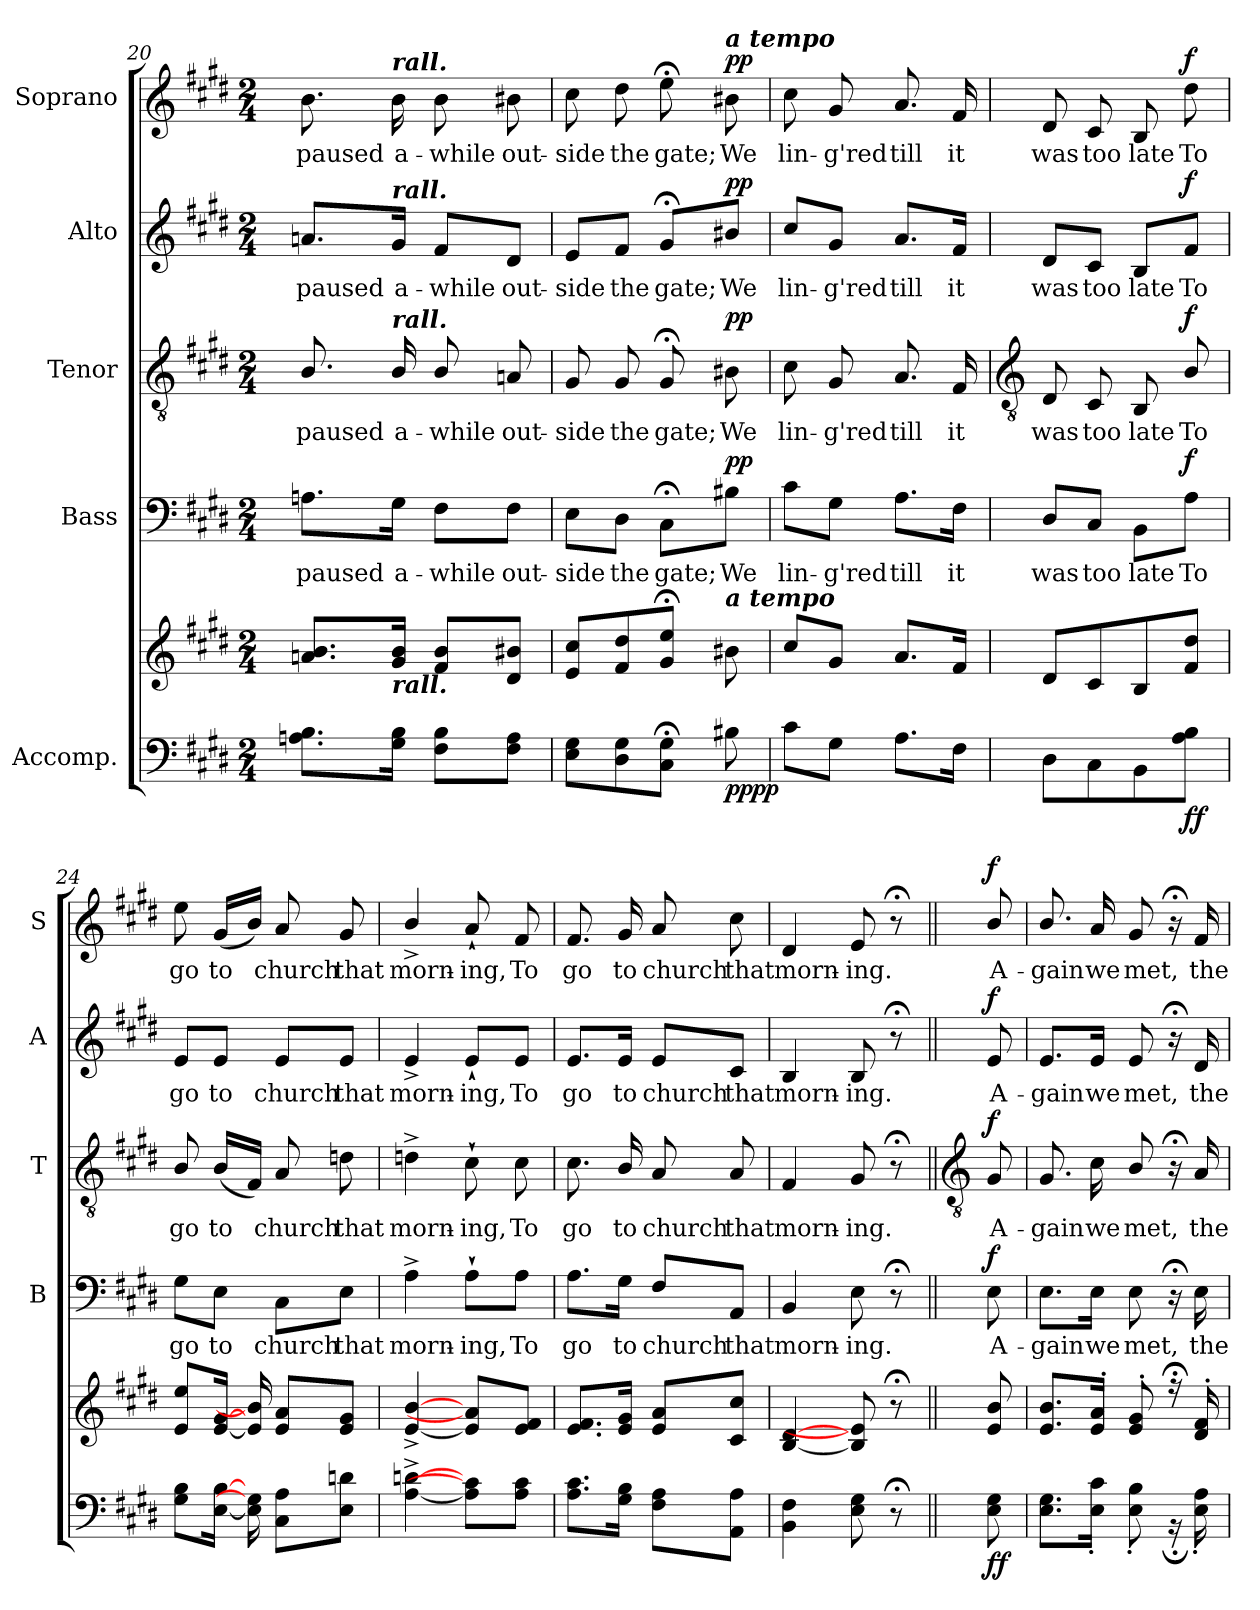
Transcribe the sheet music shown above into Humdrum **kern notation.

**kern	**kern	**dynam	**kern	**text	**dynam	**kern	**text	**dynam	**kern	**text	**dynam	**kern	**text	**dynam
*part5	*part5	*part5	*part4	*part4	*part4	*part3	*part3	*part3	*part2	*part2	*part2	*part1	*part1	*part1
*staff6	*staff5	*staff5/6	*staff4	*staff4	*staff4	*staff3	*staff3	*staff3	*staff2	*staff2	*staff2	*staff1	*staff1	*staff1
*I"Accomp.	*	*	*I"Bass	*	*	*I"Tenor	*	*	*I"Alto	*	*	*I"Soprano	*	*
*	*	*	*I'B	*	*	*I'T	*	*	*I'A	*	*	*I'S	*	*
*clefF4	*clefG2	*	*clefF4	*	*	*clefGv2	*	*	*clefG2	*	*	*clefG2	*	*
*k[f#c#g#d#]	*k[f#c#g#d#]	*	*k[f#c#g#d#]	*	*	*k[f#c#g#d#]	*	*	*k[f#c#g#d#]	*	*	*k[f#c#g#d#]	*	*
*E:	*E:	*	*E:	*	*	*E:	*	*	*E:	*	*	*E:	*	*
*M2/4	*M2/4	*	*M2/4	*	*	*M2/4	*	*	*M2/4	*	*	*M2/4	*	*
=20	=20	=20	=20	=20	=20	=20	=20	=20	=20	=20	=20	=20	=20	=20
!	!	!	!	!LO:LY:b	!	!	!LO:LY:b	!	!	!LO:LY:b	!	!	!LO:LY:b	!
8.An 8.BL	8.an 8.bL	.	8.An\L	paused	.	8.B/	paused	.	8.an/L	paused	.	8.b	paused	.
!	!	!	!	!	!	!	!	!	!	!	!	!LO:TX:a:Bi:t=rall.	!	!
!	!	!	!	!	!	!	!	!	!LO:TX:a:Bi:t=rall.	!	!	!	!	!
!	!	!	!	!	!	!LO:TX:a:Bi:t=rall.	!	!	!	!	!	!	!	!
!	!LO:TX:b:Bi:t=rall.	!	!	!	!	!	!	!	!	!	!	!	!	!
!	!	!	!	!LO:LY:b	!	!	!LO:LY:b	!	!	!LO:LY:b	!	!	!LO:LY:b	!
16G# 16BJ	16g# 16bJ	.	16G#\Jk	a-	.	16B/	a-	.	16g#/Jk	a-	.	16b	a-	.
!	!	!	!	!LO:LY:b	!	!	!LO:LY:b	!	!	!LO:LY:b	!	!	!LO:LY:b	!
8F# 8BL	8f# 8bL	.	8F#\L	-while	.	8B/	-while	.	8f#/L	-while	.	8b	-while	.
!	!	!	!	!LO:LY:b	!	!	!LO:LY:b	!	!	!LO:LY:b	!	!	!LO:LY:b	!
8F# 8AJ	8d# 8b#XJ	.	8F#\J	out-	.	8An	out-	.	8d#/J	out-	.	8b#X	out-	.
=21	=21	=21	=21	=21	=21	=21	=21	=21	=21	=21	=21	=21	=21	=21
!	!	!	!	!LO:LY:b	!	!	!LO:LY:b	!	!	!LO:LY:b	!	!	!LO:LY:b	!
8E 8G#L	8e 8cc#L	.	8E\L	-side	.	8G#	-side	.	8e/L	-side	.	8cc#	-side	.
!	!	!	!	!LO:LY:b	!	!	!LO:LY:b	!	!	!LO:LY:b	!	!	!LO:LY:b	!
8D# 8G#	8f# 8dd#	.	8D#\J	the	.	8G#	the	.	8f#/J	the	.	8dd#	the	.
!	!	!	!	!LO:LY:b	!	!	!LO:LY:b	!	!	!LO:LY:b	!	!	!LO:LY:b	!
8C#; 8G#;J	8g#;< 8ee;<J	.	8C#;<\L	gate;	.	8G#;<	gate;	.	8g#;</L	gate;	.	8ee;<	gate;	.
!	!	!	!	!	!	!	!	!	!	!	!	!LO:TX:a:Bi:t=a tempo	!	!
!	!LO:TX:a:Bi:t=a tempo	!	!	!	!	!	!	!	!	!	!	!	!	!
!	!	!LO:DY:b=2	!	!LO:LY:b	!	!	!LO:LY:b	!	!	!LO:LY:b	!	!	!LO:LY:b	!
!	!	!LO:DY:n=1:b	!	!	!LO:DY:b	!	!	!LO:DY:b	!	!	!LO:DY:b	!	!	!LO:DY:b
8B#X	8b#X	pp pp	8B#X\J	We	pp	8B#X	We	pp	8b#X/J	We	pp	8b#X	We	pp
=22	=22	=22	=22	=22	=22	=22	=22	=22	=22	=22	=22	=22	=22	=22
!	!	!	!	!LO:LY:b	!	!	!LO:LY:b	!	!	!LO:LY:b	!	!	!LO:LY:b	!
8c#L	8cc#L	.	8c#\L	lin-	.	8c#	lin-	.	8cc#/L	lin-	.	8cc#	lin-	.
!	!	!	!	!LO:LY:b	!	!	!LO:LY:b	!	!	!LO:LY:b	!	!	!LO:LY:b	!
8G#J	8g#J	.	8G#\J	-g'red	.	8G#	-g'red	.	8g#/J	-g'red	.	8g#	-g'red	.
!	!	!	!	!LO:LY:b	!	!	!LO:LY:b	!	!	!LO:LY:b	!	!	!LO:LY:b	!
8.AL	8.aL	.	8.A\L	till	.	8.A	till	.	8.a/L	till	.	8.a	till	.
!	!	!	!	!LO:LY:b	!	!	!LO:LY:b	!	!	!LO:LY:b	!	!	!LO:LY:b	!
16F#J	16f#J	.	16F#\Jk	it	.	16F#	it	.	16f#/Jk	it	.	16f#	it	.
!!LO:LB:g=z
=23	=23	=23	=23	=23	=23	=23	=23	=23	=23	=23	=23	=23	=23	=23
*	*	*	*	*	*	*clefGv2	*	*	*	*	*	*	*	*
!	!	!	!	!LO:LY:b	!	!	!LO:LY:b	!	!	!LO:LY:b	!	!	!LO:LY:b	!
8D#L	8d#L	.	8D#/L	was	.	8D#	was	.	8d#/L	was	.	8d#	was	.
!	!	!	!	!LO:LY:b	!	!	!LO:LY:b	!	!	!LO:LY:b	!	!	!LO:LY:b	!
8C#	8c#	.	8C#/J	too	.	8C#	too	.	8c#/J	too	.	8c#	too	.
!	!	!	!	!LO:LY:b	!	!	!LO:LY:b	!	!	!LO:LY:b	!	!	!LO:LY:b	!
8BB	8B	.	8BB\L	late	.	8BB	late	.	8B/L	late	.	8B	late	.
!	!	!LO:DY:b=2	!	!LO:LY:b	!	!	!LO:LY:b	!	!	!LO:LY:b	!	!	!LO:LY:b	!
!	!	!LO:DY:n=1:b	!	!	!LO:DY:b	!	!	!LO:DY:b	!	!	!LO:DY:b	!	!	!LO:DY:b
8A 8BJ	8f# 8dd#J	f f	8A\J	To	f	8B/	To	f	8f#/J	To	f	8dd#	To	f
=24	=24	=24	=24	=24	=24	=24	=24	=24	=24	=24	=24	=24	=24	=24
!	!	!	!	!LO:LY:b	!	!	!LO:LY:b	!	!	!LO:LY:b	!	!	!LO:LY:b	!
8G# 8BL	8e 8eeL	.	8G#\L	go	.	8B/	go	.	8e/L	go	.	8ee	go	.
!	!	!	!	!LO:LY:b	!	!	!LO:LY:b	!	!	!LO:LY:b	!	!	!LO:LY:b	!
[16E [16BJ	[16e [16g#J	.	8E\J	to	.	(<16BLL	to	.	8e/J	to	.	(<16g#LL	to	.
16E] 16G#]	16e] 16b]	.	.	.	.	16F#JJ)	.	.	.	.	.	16bJJ)	.	.
!	!	!	!	!LO:LY:b	!	!	!LO:LY:b	!	!	!LO:LY:b	!	!	!LO:LY:b	!
8C# 8AL	8e 8aL	.	8C#\L	church	.	8A	church	.	8e/L	church	.	8a	church	.
!	!	!	!	!LO:LY:b	!	!	!LO:LY:b	!	!	!LO:LY:b	!	!	!LO:LY:b	!
8E 8dnJ	8e 8g#J	.	8E\J	that	.	8dn	that	.	8e/J	that	.	8g#	that	.
=25	=25	=25	=25	=25	=25	=25	=25	=25	=25	=25	=25	=25	=25	=25
!	!	!	!	!LO:LY:b	!	!	!LO:LY:b	!	!	!LO:LY:b	!	!	!LO:LY:b	!
[4A^ [4dn^	[4e/^ [4b/^	.	4A^	morn-	.	4dn^	morn-	.	4e^	morn-	.	4b^/	morn-	.
!	!	!	!	!LO:LY:b	!	!	!LO:LY:b	!	!	!LO:LY:b	!	!	!LO:LY:b	!
8A] 8c#]L	8e] 8a]L	.	8A`\L	-ing,	.	8c#`	-ing,	.	8e`/L	-ing,	.	8a`	-ing,	.
!	!	!	!	!LO:LY:b	!	!	!LO:LY:b	!	!	!LO:LY:b	!	!	!LO:LY:b	!
8A 8c#J	8e 8f#J	.	8A\J	To	.	8c#	To	.	8e/J	To	.	8f#	To	.
=26	=26	=26	=26	=26	=26	=26	=26	=26	=26	=26	=26	=26	=26	=26
!	!	!	!	!LO:LY:b	!	!	!LO:LY:b	!	!	!LO:LY:b	!	!	!LO:LY:b	!
8.A 8.c#L	8.e 8.f#L	.	8.A\L	go	.	8.c#	go	.	8.e/L	go	.	8.f#	go	.
!	!	!	!	!LO:LY:b	!	!	!LO:LY:b	!	!	!LO:LY:b	!	!	!LO:LY:b	!
16G# 16BJ	16e 16g#J	.	16G#\Jk	to	.	16B/	to	.	16e/Jk	to	.	16g#	to	.
!	!	!	!	!LO:LY:b	!	!	!LO:LY:b	!	!	!LO:LY:b	!	!	!LO:LY:b	!
8F# 8AL	8e 8aL	.	8F#/L	church	.	8A	church	.	8e/L	church	.	8a	church	.
!	!	!	!	!LO:LY:b	!	!	!LO:LY:b	!	!	!LO:LY:b	!	!	!LO:LY:b	!
8AA 8AJ	8c# 8cc#J	.	8AA/J	that	.	8A	that	.	8c#/J	that	.	8cc#	that	.
=27	=27	=27	=27	=27	=27	=27	=27	=27	=27	=27	=27	=27	=27	=27
!	!	!	!	!LO:LY:b	!	!	!LO:LY:b	!	!	!LO:LY:b	!	!	!LO:LY:b	!
4BB 4F#	[4B [4d#	.	4BB	morn-	.	4F#	morn-	.	4B	morn-	.	4d#	morn-	.
!	!	!	!	!LO:LY:b	!	!	!LO:LY:b	!	!	!LO:LY:b	!	!	!LO:LY:b	!
8E 8G#	8B] 8e]	.	8E	-ing.	.	8G#	-ing.	.	8B	-ing.	.	8e	-ing.	.
8r;<	8r;<	.	8r;<	.	.	8r;<	.	.	8r;<	.	.	8r;<	.	.
!!LO:LB:g=z
=28||	=28||	=28||	=28||	=28||	=28||	=28||	=28||	=28||	=28||	=28||	=28||	=28||	=28||	=28||
*	*	*	*	*	*	*clefGv2	*	*	*	*	*	*	*	*
*^	*^	*	*	*	*	*	*	*	*	*	*	*	*	*
!	!	!	!	!LO:DY:b=2	!	!LO:LY:b	!	!	!LO:LY:b	!	!	!LO:LY:b	!	!	!LO:LY:b	!
!	!	!	!	!LO:DY:n=1:b	!	!	!LO:DY:b	!	!	!LO:DY:b	!	!	!LO:DY:b	!	!	!LO:DY:b
8ryy	8E\ 8G#\	8e/ 8b/	8ryy	f f	8E	A-	f	8G#	A-	f	8e	A-	f	8b/	A-	f
=29	=29	=29	=29	=29	=29	=29	=29	=29	=29	=29	=29	=29	=29	=29	=29	=29
!LO:N:vis=1	!	!	!LO:N:vis=1	!	!	!LO:LY:b	!	!	!LO:LY:b	!	!	!LO:LY:b	!	!	!LO:LY:b	!
2ryy	8.E\ 8.G#\L	8.e 8.bL	2ryy	.	8.E\L	-gain	.	8.G#	-gain	.	8.e/L	-gain	.	8.b/	-gain	.
!	!	!	!	!	!	!LO:LY:b	!	!	!LO:LY:b	!	!	!LO:LY:b	!	!	!LO:LY:b	!
.	16E\' 16c#\'J	16e' 16a'J	.	.	16E\Jk	we	.	16c#	we	.	16e/Jk	we	.	16a	we	.
!	!	!	!	!	!	!LO:LY:b	!	!	!LO:LY:b	!	!	!LO:LY:b	!	!	!LO:LY:b	!
.	8E\' 8B\'	8e' 8g#'	.	.	8E	met,	.	8B/	met,	.	8e	met,	.	8g#	met,	.
.	16r;<	16r;<	.	.	16r;<	.	.	16r;<	.	.	16r;<	.	.	16r;<	.	.
!	!	!	!	!	!	!LO:LY:b	!	!	!LO:LY:b	!	!	!LO:LY:b	!	!	!LO:LY:b	!
.	16E\' 16A\'	16d#' 16f#'	.	.	16E	the	.	16A	the	.	16d#	the	.	16f#	the	.
*v	*v	*	*	*	*	*	*	*	*	*	*	*	*	*	*	*
*	*v	*v	*	*	*	*	*	*	*	*	*	*	*	*	*
=	=	=	=	=	=	=	=	=	=	=	=	=	=	=
*-	*-	*-	*-	*-	*-	*-	*-	*-	*-	*-	*-	*-	*-	*-
